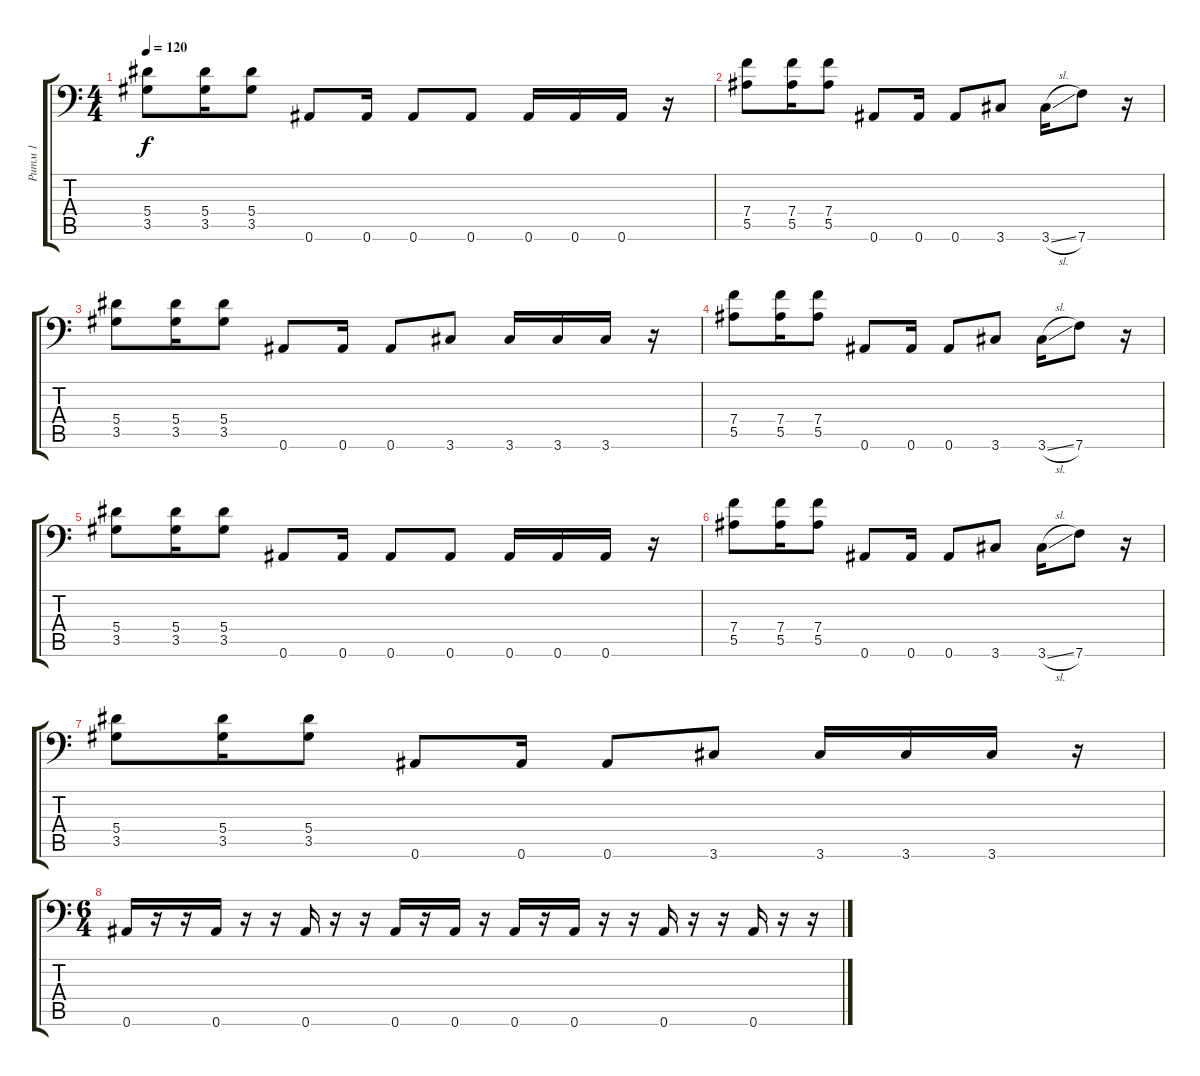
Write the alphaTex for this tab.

\track ("Ритм 1" "Ритм 1") {instrument distortionguitar}
\staff {score tabs}
\tuning (C4 G3 Eb3 Bb2 F2 Bb1) {hide}
\ts (4 4)
\tempo 120
\clef f4
\ks c
(5.4 3.5).8{dy f} (5.4 3.5).16 (5.4 3.5).8 0.6.8 0.6.16 0.6.8 0.6.8 0.6.16 0.6.16 0.6.16 r.16 |
(7.4 5.5).8 (7.4 5.5).16 (7.4 5.5).8 0.6.8 0.6.16 0.6.8 3.6.8 3.6{sl}.16 7.6.8 r.16 |
(5.4 3.5).8 (5.4 3.5).16 (5.4 3.5).8 0.6.8 0.6.16 0.6.8 3.6.8 3.6.16 3.6.16 3.6.16 r.16 |
(7.4 5.5).8 (7.4 5.5).16 (7.4 5.5).8 0.6.8 0.6.16 0.6.8 3.6.8 3.6{sl}.16 7.6.8 r.16 |
(5.4 3.5).8 (5.4 3.5).16 (5.4 3.5).8 0.6.8 0.6.16 0.6.8 0.6.8 0.6.16 0.6.16 0.6.16 r.16 |
(7.4 5.5).8 (7.4 5.5).16 (7.4 5.5).8 0.6.8 0.6.16 0.6.8 3.6.8 3.6{sl}.16 7.6.8 r.16 |
(5.4 3.5).8 (5.4 3.5).16 (5.4 3.5).8 0.6.8 0.6.16 0.6.8 3.6.8 3.6.16 3.6.16 3.6.16 r.16 |
\ts (6 4)
0.6.16{instrument distortionguitar} r.16 r.16 0.6.16 r.16 r.16 0.6.16 r.16 r.16 0.6.16 r.16 0.6.16 r.16 0.6.16 r.16 0.6.16 r.16 r.16 0.6.16 r.16 r.16 0.6.16 r.16 r.16
